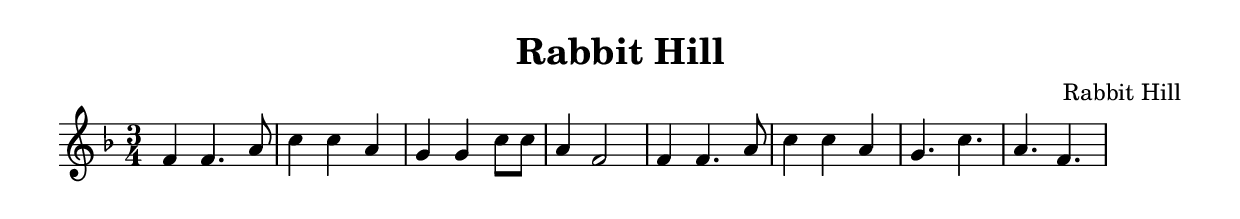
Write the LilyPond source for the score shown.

\version "2.18.2"

\paper {
   indent = 0\cm
}

#(set-global-staff-size 20)

melody = {
\key f \major \time 3/4
\relative c' {
f4 f4. a8
c4 c a
g4 g c8 c8
a4 f2
f4 f4. a8
c4 c a
g4. c4.
a4. f4.
}}

\header {
  title = "Rabbit Hill"
  composer = "Rabbit Hill"
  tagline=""
}

\score {
  \new Staff {
  \set Staff.midiInstrument = "acoustic guitar (nylon)"
  \context Voice = "melody" {\melody}
  }

\layout { }
\midi {
  \tempo 4 = 90
}
}
